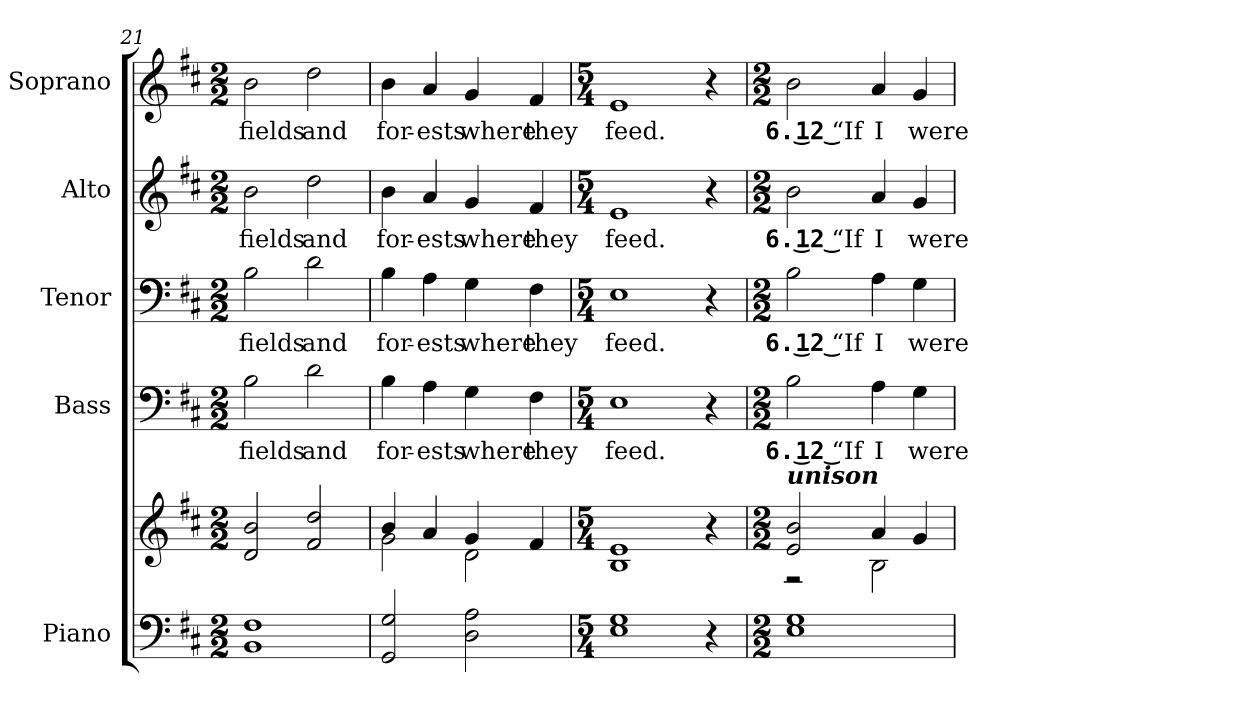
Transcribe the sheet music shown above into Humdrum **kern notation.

**kern	**kern	**kern	**text	**kern	**text	**kern	**text	**kern	**text
*part5	*part5	*part4	*part4	*part3	*part3	*part2	*part2	*part1	*part1
*staff6	*staff5	*staff4	*staff4	*staff3	*staff3	*staff2	*staff2	*staff1	*staff1
*I"Piano	*	*I"Bass	*	*I"Tenor	*	*I"Alto	*	*I"Soprano	*
*I'Pno.	*	*I'B.	*	*I'T.	*	*I'A.	*	*I'S.	*
!!LO:PB:g=z
*clefF4	*clefG2	*clefF4	*	*clefF4	*	*clefG2	*	*clefG2	*
*k[f#c#]	*k[f#c#]	*k[f#c#]	*	*k[f#c#]	*	*k[f#c#]	*	*k[f#c#]	*
*D:	*D:	*D:	*	*D:	*	*D:	*	*D:	*
*M2/2	*M2/2	*M2/2	*	*M2/2	*	*M2/2	*	*M2/2	*
=21	=21	=21	=21	=21	=21	=21	=21	=21	=21
!	!	!	!LO:LY:b:color=#000000	!	!	!	!	!	!
!	!	!	!	!	!LO:LY:b:color=#000000	!	!	!	!
!	!	!	!	!	!	!	!LO:LY:b:color=#000000	!	!
!	!	!	!	!	!	!	!	!	!LO:LY:b:color=#000000
1BBi 1F#i	2di/ 2bi	2Bi\	fields	2Bi\	fields	2bi\	fields	2bi\	fields
!	!	!	!LO:LY:b:color=#000000	!	!	!	!	!	!
!	!	!	!	!	!LO:LY:b:color=#000000	!	!	!	!
!	!	!	!	!	!	!	!LO:LY:b:color=#000000	!	!
!	!	!	!	!	!	!	!	!	!LO:LY:b:color=#000000
.	2f#i/ 2ddi	2di\	and	2di\	and	2ddi\	and	2ddi\	and
=22	=22	=22	=22	=22	=22	=22	=22	=22	=22
*	*^	*	*	*	*	*	*	*	*
!	!	!	!	!LO:LY:b:color=#000000	!	!	!	!	!	!
!	!	!	!	!	!	!LO:LY:b:color=#000000	!	!	!	!
!	!	!	!	!	!	!	!	!LO:LY:b:color=#000000	!	!
!	!	!	!	!	!	!	!	!	!	!LO:LY:b:color=#000000
2GGi/ 2Gi	4bi/	2gi\	4Bi\	for-	4Bi\	for-	4bi\	for-	4bi\	for-
!	!	!	!	!LO:LY:b:color=#000000	!	!	!	!	!	!
!	!	!	!	!	!	!LO:LY:b:color=#000000	!	!	!	!
!	!	!	!	!	!	!	!	!LO:LY:b:color=#000000	!	!
!	!	!	!	!	!	!	!	!	!	!LO:LY:b:color=#000000
.	4ai/	.	4Ai\	-ests	4Ai\	-ests	4ai/	-ests	4ai/	-ests
!	!	!	!	!LO:LY:b:color=#000000	!	!	!	!	!	!
!	!	!	!	!	!	!LO:LY:b:color=#000000	!	!	!	!
!	!	!	!	!	!	!	!	!LO:LY:b:color=#000000	!	!
!	!	!	!	!	!	!	!	!	!	!LO:LY:b:color=#000000
2Di\ 2Ai	4gi/	2di\	4Gi\	where	4Gi\	where	4gi/	where	4gi/	where
!	!	!	!	!LO:LY:b:color=#000000	!	!	!	!	!	!
!	!	!	!	!	!	!LO:LY:b:color=#000000	!	!	!	!
!	!	!	!	!	!	!	!	!LO:LY:b:color=#000000	!	!
!	!	!	!	!	!	!	!	!	!	!LO:LY:b:color=#000000
.	4f#i/	.	4F#i\	they	4F#i\	they	4f#i/	they	4f#i/	they
*	*v	*v	*	*	*	*	*	*	*	*
=23	=23	=23	=23	=23	=23	=23	=23	=23	=23
*M5/4	*M5/4	*M5/4	*	*M5/4	*	*M5/4	*	*M5/4	*
!	!	!	!LO:LY:b:color=#000000	!	!	!	!	!	!
!	!	!	!	!	!LO:LY:b:color=#000000	!	!	!	!
!	!	!	!	!	!	!	!LO:LY:b:color=#000000	!	!
!	!	!	!	!	!	!	!	!	!LO:LY:b:color=#000000
1Ei 1Gi	1Bi 1ei	1Ei	feed.	1Ei	feed.	1ei	feed.	1ei	feed.
4r	4r	4r	.	4r	.	4r	.	4r	.
=24	=24	=24	=24	=24	=24	=24	=24	=24	=24
*M2/2	*M2/2	*M2/2	*	*M2/2	*	*M2/2	*	*M2/2	*
*	*^	*	*	*	*	*	*	*	*
!	!	!	!	!LO:LY:b:color=#000000	!	!	!	!	!	!
!	!	!	!	!	!	!LO:LY:b:color=#000000	!	!	!	!
!	!	!	!	!	!	!	!	!LO:LY:b:color=#000000	!	!
!	!LO:TX:a:Bi:t=unison	!	!	!	!	!	!	!	!	!
!	!	!	!	!	!	!	!	!	!	!LO:LY:b:color=#000000
1Ei 1Gi	2ei/ 2bi	2r	2Bi\	6. 12 “If	2Bi\	6. 12 “If	2bi\	6. 12 “If	2bi\	6. 12 “If
!	!	!	!	!LO:LY:b:color=#000000	!	!	!	!	!	!
!	!	!	!	!	!	!LO:LY:b:color=#000000	!	!	!	!
!	!	!	!	!	!	!	!	!LO:LY:b:color=#000000	!	!
!	!	!	!	!	!	!	!	!	!	!LO:LY:b:color=#000000
.	4ai/	2Bi\	4Ai\	I	4Ai\	I	4ai/	I	4ai/	I
!	!	!	!	!LO:LY:b:color=#000000	!	!	!	!	!	!
!	!	!	!	!	!	!LO:LY:b:color=#000000	!	!	!	!
!	!	!	!	!	!	!	!	!LO:LY:b:color=#000000	!	!
!	!	!	!	!	!	!	!	!	!	!LO:LY:b:color=#000000
.	4gi/	.	4Gi\	were	4Gi\	were	4gi/	were	4gi/	were
*	*v	*v	*	*	*	*	*	*	*	*
=	=	=	=	=	=	=	=	=	=
*-	*-	*-	*-	*-	*-	*-	*-	*-	*-
